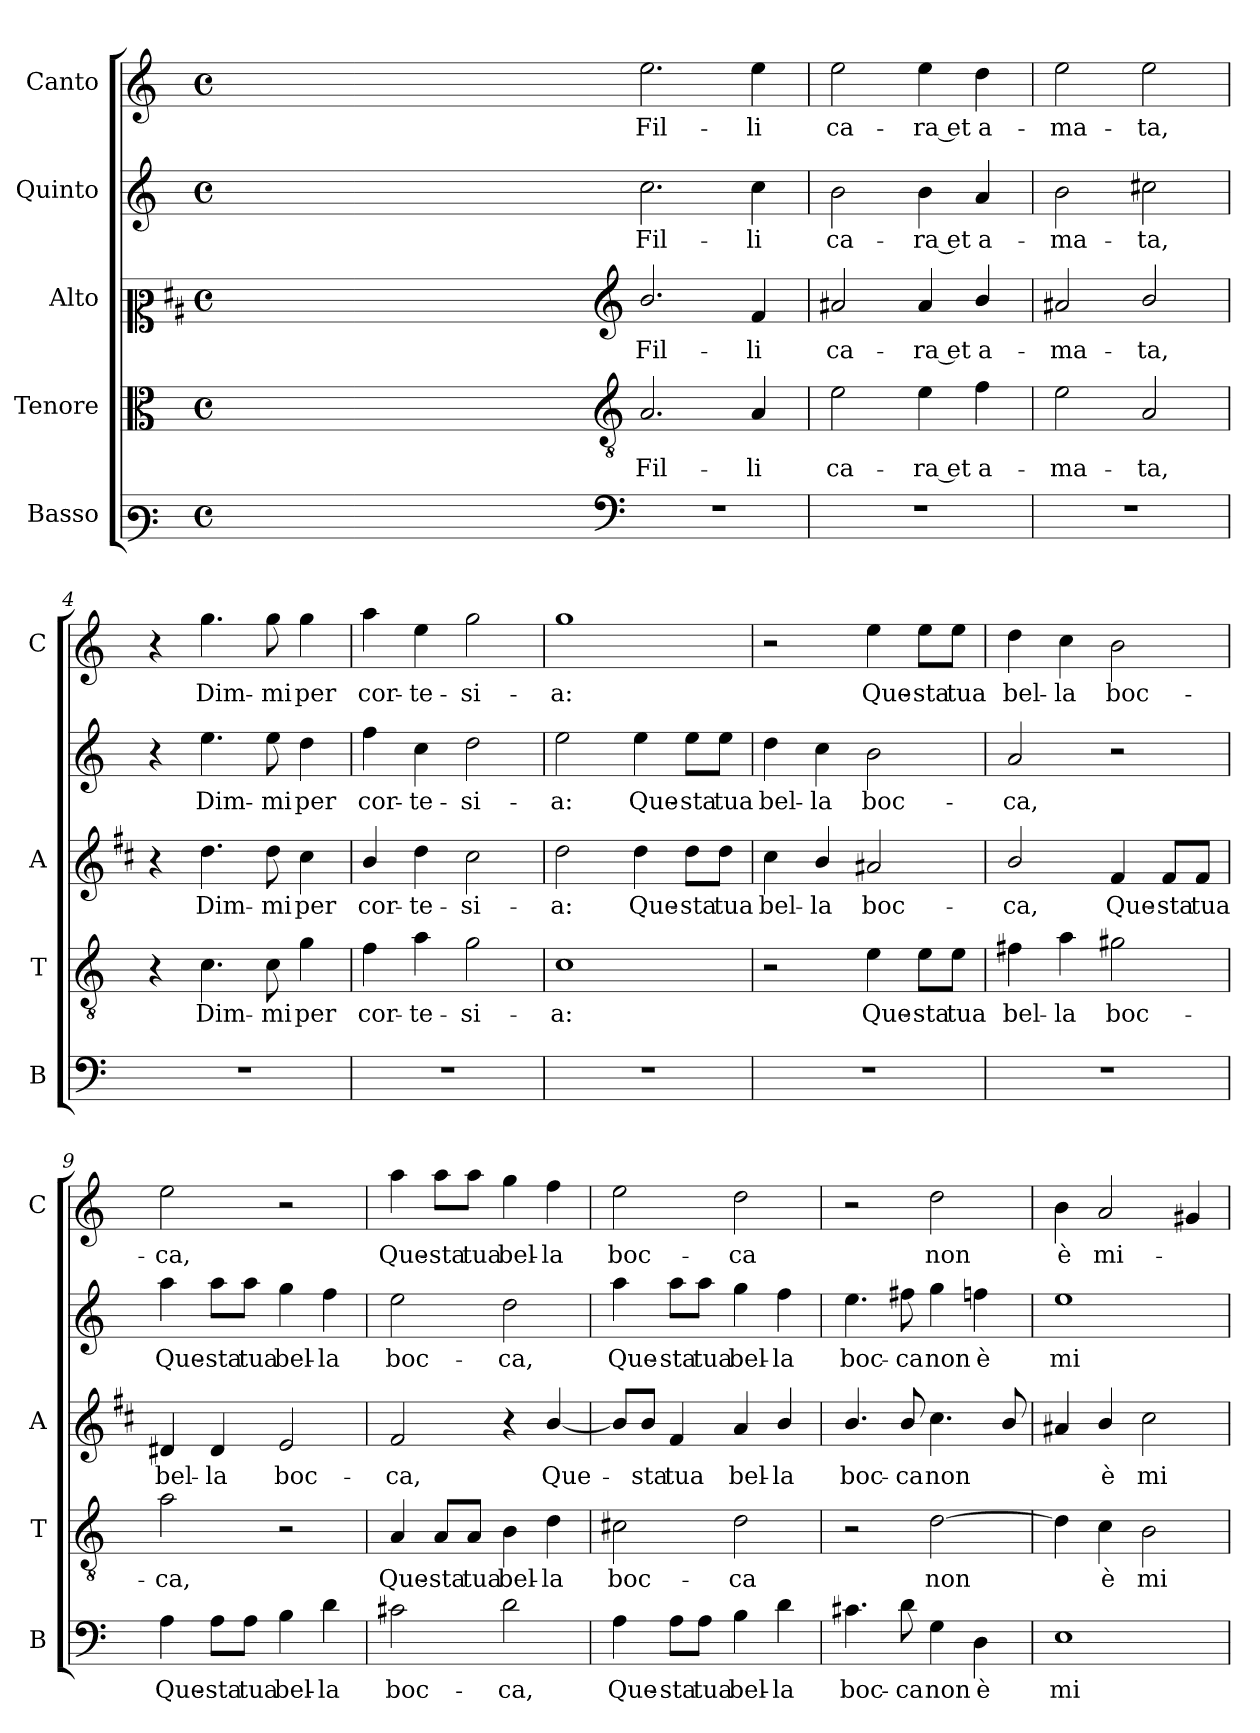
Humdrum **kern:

**kern	**text	**kern	**text	**kern	**text	**kern	**text	**kern	**text
*part5	*part5	*part4	*part4	*part3	*part3	*part2	*part2	*part1	*part1
*staff5	*staff5	*staff4	*staff4	*staff3	*staff3	*staff2	*staff2	*staff1	*staff1
*I"Basso	*	*I"Tenore	*	*I"Alto	*	*I"Quinto	*	*I"Canto	*
*I'B	*	*I'T	*	*I'A	*	*	*	*I'C	*
*clefF3	*	*clefC3	*	*clefC2	*	*clefG2	*	*clefG2	*
*	*	*	*	*ITrd1c2	*	*	*	*	*
*k[]	*	*k[]	*	*k[]	*	*k[]	*	*k[]	*
*C:	*	*C:	*	*C:	*	*C:	*	*C:	*
*M4/4	*	*M4/4	*	*M4/4	*	*M4/4	*	*M4/4	*
*met(c)	*	*met(c)	*	*met(c)	*	*met(c)	*	*met(c)	*
=	=	=	=	=	=	=	=	=	=
1ryy	.	1ryy	.	1ryy	.	1ryy	.	1ryy	.
=1X-	=1X-	=1X-	=1X-	=1X-	=1X-	=1X-	=1X-	=1X-	=1X-
4ryy	.	4ryy	.	4ryy	.	4ryy	.	4ryy	.
4ryy	.	4ryy	.	4ryy	.	4ryy	.	4ryy	.
4ryy	.	4ryy	.	4ryy	.	4ryy	.	4ryy	.
4ryy	.	4ryy	.	4ryy	.	4ryy	.	4ryy	.
=1-	=1-	=1-	=1-	=1-	=1-	=1-	=1-	=1-	=1-
*clefF4	*	*clefGv2	*	*clefG2	*	*	*	*	*
!	!	!	!LO:LY:b	!	!LO:LY:b	!	!LO:LY:b	!	!LO:LY:b
1r	.	2.A/	Fil-	2.a/	Fil-	2.cc\	Fil-	2.ee\	Fil-
!	!	!	!LO:LY:b	!	!LO:LY:b	!	!LO:LY:b	!	!LO:LY:b
.	.	4A/	-li	4e/	-li	4cc\	-li	4ee\	-li
=2	=2	=2	=2	=2	=2	=2	=2	=2	=2
!	!	!	!LO:LY:b	!	!LO:LY:b	!	!LO:LY:b	!	!LO:LY:b
1r	.	2e\	ca-	2g#X/	ca-	2b\	ca-	2ee\	ca-
!	!	!	!LO:LY:b	!	!LO:LY:b	!	!LO:LY:b	!	!LO:LY:b
.	.	4e\	-ra et	4g#/	-ra et	4b\	-ra et	4ee\	-ra et
!	!	!	!LO:LY:b	!	!LO:LY:b	!	!LO:LY:b	!	!LO:LY:b
.	.	4f\	a-	4a/	a-	4a/	a-	4dd\	a-
=3	=3	=3	=3	=3	=3	=3	=3	=3	=3
!	!	!	!LO:LY:b	!	!LO:LY:b	!	!LO:LY:b	!	!LO:LY:b
1r	.	2e\	-ma-	2g#X/	-ma-	2b\	-ma-	2ee\	-ma-
!	!	!	!LO:LY:b	!	!LO:LY:b	!	!LO:LY:b	!	!LO:LY:b
.	.	2A/	-ta,	2a/	-ta,	2cc#X\	-ta,	2ee\	-ta,
=4	=4	=4	=4	=4	=4	=4	=4	=4	=4
1r	.	4r	.	4r	.	4r	.	4r	.
!	!	!	!LO:LY:b	!	!LO:LY:b	!	!LO:LY:b	!	!LO:LY:b
.	.	4.c\	Dim-	4.cc\	Dim-	4.ee\	Dim-	4.gg\	Dim-
!	!	!	!LO:LY:b	!	!LO:LY:b	!	!LO:LY:b	!	!LO:LY:b
.	.	8c\	-mi	8cc\	-mi	8ee\	-mi	8gg\	-mi
!	!	!	!LO:LY:b	!	!LO:LY:b	!	!LO:LY:b	!	!LO:LY:b
.	.	4g\	per	4b\	per	4dd\	per	4gg\	per
=5	=5	=5	=5	=5	=5	=5	=5	=5	=5
!	!	!	!LO:LY:b	!	!LO:LY:b	!	!LO:LY:b	!	!LO:LY:b
1r	.	4f\	cor-	4a/	cor-	4ff\	cor-	4aa\	cor-
!	!	!	!LO:LY:b	!	!LO:LY:b	!	!LO:LY:b	!	!LO:LY:b
.	.	4a\	-te-	4cc\	-te-	4cc\	-te-	4ee\	-te-
!	!	!	!LO:LY:b	!	!LO:LY:b	!	!LO:LY:b	!	!LO:LY:b
.	.	2g\	-si-	2b\	-si-	2dd\	-si-	2gg\	-si-
=6	=6	=6	=6	=6	=6	=6	=6	=6	=6
!	!	!	!LO:LY:b	!	!LO:LY:b	!	!LO:LY:b	!	!LO:LY:b
1r	.	1c	-a:	2cc\	-a:	2ee\	-a:	1gg	-a:
!	!	!	!	!	!LO:LY:b	!	!LO:LY:b	!	!
.	.	.	.	4cc\	Que-	4ee\	Que-	.	.
!	!	!	!	!	!LO:LY:b	!	!LO:LY:b	!	!
.	.	.	.	8cc\L	-sta	8ee\L	-sta	.	.
!	!	!	!	!	!LO:LY:b	!	!LO:LY:b	!	!
.	.	.	.	8cc\J	tua	8ee\J	tua	.	.
=7	=7	=7	=7	=7	=7	=7	=7	=7	=7
!	!	!	!	!	!LO:LY:b	!	!LO:LY:b	!	!
1r	.	2r	.	4b\	bel-	4dd\	bel-	2r	.
!	!	!	!	!	!LO:LY:b	!	!LO:LY:b	!	!
.	.	.	.	4a/	-la	4cc\	-la	.	.
!	!	!	!LO:LY:b	!	!LO:LY:b	!	!LO:LY:b	!	!LO:LY:b
.	.	4e\	Que-	2g#X/	boc-	2b\	boc-	4ee\	Que-
!	!	!	!LO:LY:b	!	!	!	!	!	!LO:LY:b
.	.	8e\L	-sta	.	.	.	.	8ee\L	-sta
!	!	!	!LO:LY:b	!	!	!	!	!	!LO:LY:b
.	.	8e\J	tua	.	.	.	.	8ee\J	tua
!!LO:LB:g=z
=8	=8	=8	=8	=8	=8	=8	=8	=8	=8
!	!	!	!LO:LY:b	!	!LO:LY:b	!	!LO:LY:b	!	!LO:LY:b
1r	.	4f#X\	bel-	2a/	-ca,	2a/	-ca,	4dd\	bel-
!	!	!	!LO:LY:b	!	!	!	!	!	!LO:LY:b
.	.	4a\	-la	.	.	.	.	4cc\	-la
!	!	!	!LO:LY:b	!	!LO:LY:b	!	!	!	!LO:LY:b
.	.	2g#X\	boc-	4e/	Que-	2r	.	2b\	boc-
!	!	!	!	!	!LO:LY:b	!	!	!	!
.	.	.	.	8e/L	-sta	.	.	.	.
!	!	!	!	!	!LO:LY:b	!	!	!	!
.	.	.	.	8e/J	tua	.	.	.	.
=9	=9	=9	=9	=9	=9	=9	=9	=9	=9
!	!LO:LY:b	!	!LO:LY:b	!	!LO:LY:b	!	!LO:LY:b	!	!LO:LY:b
4A\	Que-	2a\	-ca,	4c#X/	bel-	4aa\	Que-	2ee\	-ca,
!	!LO:LY:b	!	!	!	!LO:LY:b	!	!LO:LY:b	!	!
8A\L	-sta	.	.	4c#/	-la	8aa\L	-sta	.	.
!	!LO:LY:b	!	!	!	!	!	!LO:LY:b	!	!
8A\J	tua	.	.	.	.	8aa\J	tua	.	.
!	!LO:LY:b	!	!	!	!LO:LY:b	!	!LO:LY:b	!	!
4B\	bel-	2r	.	2d/	boc-	4gg\	bel-	2r	.
!	!LO:LY:b	!	!	!	!	!	!LO:LY:b	!	!
4d\	-la	.	.	.	.	4ff\	-la	.	.
=10	=10	=10	=10	=10	=10	=10	=10	=10	=10
!	!LO:LY:b	!	!LO:LY:b	!	!LO:LY:b	!	!LO:LY:b	!	!LO:LY:b
2c#X\	boc-	4A/	Que-	2e/	-ca,	2ee\	boc-	4aa\	Que-
!	!	!	!LO:LY:b	!	!	!	!	!	!LO:LY:b
.	.	8A/L	-sta	.	.	.	.	8aa\L	-sta
!	!	!	!LO:LY:b	!	!	!	!	!	!LO:LY:b
.	.	8A/J	tua	.	.	.	.	8aa\J	tua
!	!LO:LY:b	!	!LO:LY:b	!	!	!	!LO:LY:b	!	!LO:LY:b
2d\	-ca,	4B\	bel-	4r	.	2dd\	-ca,	4gg\	bel-
!	!	!	!LO:LY:b	!	!LO:LY:b	!	!	!	!LO:LY:b
.	.	4d\	-la	[4a/	Que-	.	.	4ff\	-la
=11	=11	=11	=11	=11	=11	=11	=11	=11	=11
!	!LO:LY:b	!	!LO:LY:b	!	!	!	!LO:LY:b	!	!LO:LY:b
4A\	Que-	2c#X\	boc-	8a/L]	.	4aa\	Que-	2ee\	boc-
!	!	!	!	!	!LO:LY:b	!	!	!	!
.	.	.	.	8a/J	-sta	.	.	.	.
!	!LO:LY:b	!	!	!	!LO:LY:b	!	!LO:LY:b	!	!
8A\L	-sta	.	.	4e/	tua	8aa\L	-sta	.	.
!	!LO:LY:b	!	!	!	!	!	!LO:LY:b	!	!
8A\J	tua	.	.	.	.	8aa\J	tua	.	.
!	!LO:LY:b	!	!LO:LY:b	!	!LO:LY:b	!	!LO:LY:b	!	!LO:LY:b
4B\	bel-	2d\	-ca	4g/	bel-	4gg\	bel-	2dd\	-ca
!	!LO:LY:b	!	!	!	!LO:LY:b	!	!LO:LY:b	!	!
4d\	-la	.	.	4a/	-la	4ff\	-la	.	.
=12	=12	=12	=12	=12	=12	=12	=12	=12	=12
!	!LO:LY:b	!	!	!	!LO:LY:b	!	!LO:LY:b	!	!
4.c#X\	boc-	2r	.	4.a/	boc-	4.ee\	boc-	2r	.
!	!LO:LY:b	!	!	!	!LO:LY:b	!	!LO:LY:b	!	!
8d\	-ca	.	.	8a/	-ca	8ff#X\	-ca	.	.
!	!LO:LY:b	!	!LO:LY:b	!	!LO:LY:b	!	!LO:LY:b	!	!LO:LY:b
4G\	non	[2d\	non	4.b\	non	4gg\	non	2dd\	non
!	!LO:LY:b	!	!	!	!	!	!LO:LY:b	!	!
4D\	è	.	.	.	.	4ffn\	è	.	.
.	.	.	.	8a/	.	.	.	.	.
=13	=13	=13	=13	=13	=13	=13	=13	=13	=13
!	!LO:LY:b	!	!	!	!	!	!LO:LY:b	!	!LO:LY:b
1E	mi-	4d\]	.	4g#X/	.	1ee	mi-	4b\	è
!	!	!	!LO:LY:b	!	!LO:LY:b	!	!	!	!LO:LY:b
.	.	4c\	è	4a/	è	.	.	2a/	mi-
!	!	!	!LO:LY:b	!	!LO:LY:b	!	!	!	!
.	.	2B\	mi-	2b\	mi-	.	.	.	.
.	.	.	.	.	.	.	.	4g#X/	.
=	=	=	=	=	=	=	=	=	=
*-	*-	*-	*-	*-	*-	*-	*-	*-	*-
